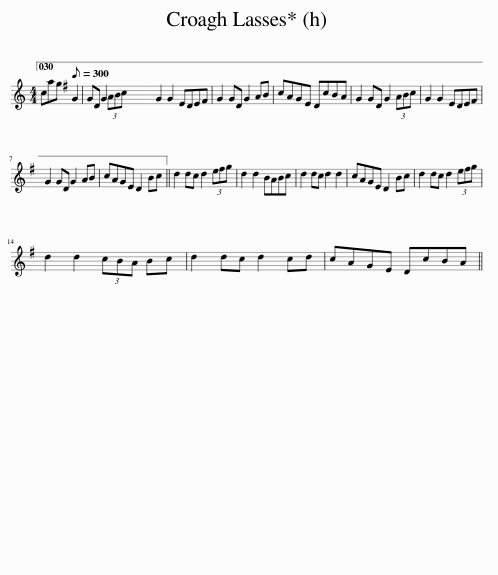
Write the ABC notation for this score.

X:1
L:1/8
M:4/4
I:linebreak $
K:C
V:1 treble
V:1
 cag[Q:1/8=300] G2 GD G2 (3ABc | G2 G2 EDE^F | G2 GD G2 AB | cAGE DcBA | G2 GD G2 (3ABc | %5
 G2 G2 EDE^F |$ G2 GD G2 AB | cAGE D2 Bc || d2 dc d2 (3e^fg | d2 d2 BABc | %10
 d2 dc d2 d2 | cAGE D2 Bc | d2 dc d2 (3e^fg |$ d2 d2 (3cBA Bc | d2 dc d2 cd | %15
 cAGE DcBA || %16
